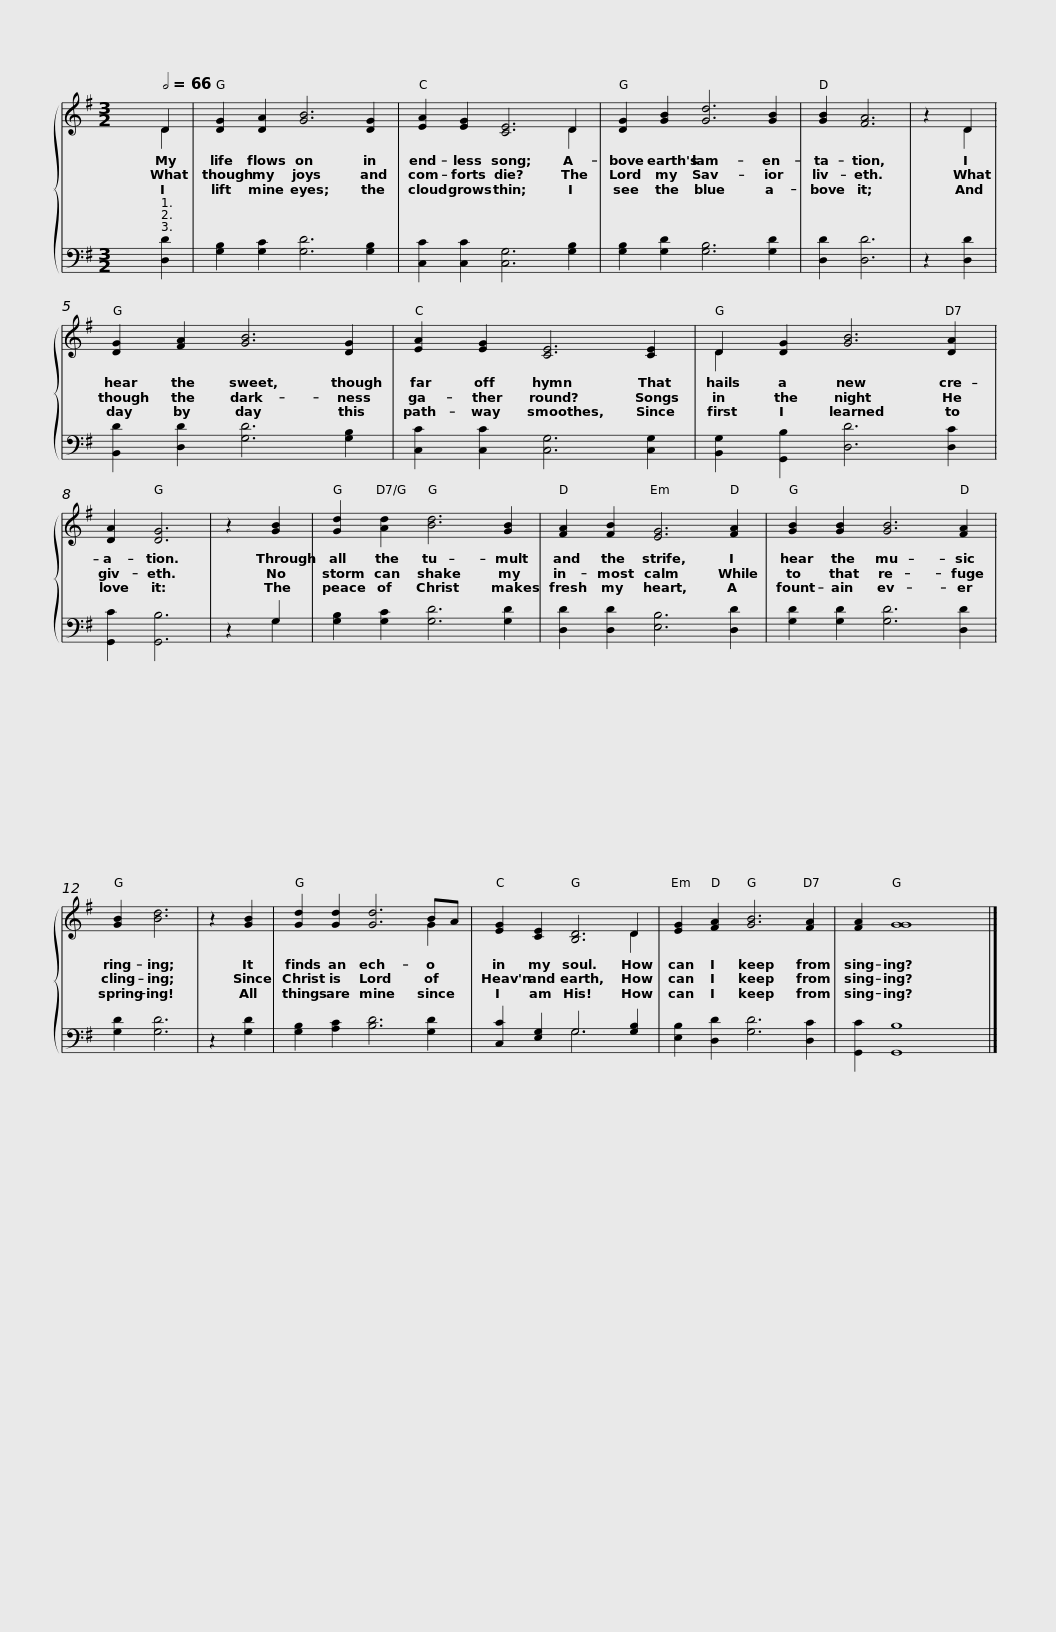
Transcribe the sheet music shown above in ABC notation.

X:1
%%score { ( 1 2 ) | ( 3 4 ) }
L:1/8
M:3/2
I:linebreak $
K:G
V:1 treble
V:2 treble
V:3 bass
V:4 bass
V:1
 x2[Q:1/2=66] D2 | [DG]2 [DA]2 [GB]6 [DG]2 | [EA]2 [EG]2 [CE]6 D2 | [DG]2 [GB]2 [Gd]6 [GB]2 | [GB]2 [FA]6 |$ %5
 z2 D2 | [DG]2 [FA]2 [GB]6 [DG]2 | [EA]2 [EG]2 [CE]6 [CE]2 | D2 [DG]2 [GB]6 [DA]2 | [DA]2 [DG]6 |$ %10
 z2 [GB]2 | [Gd]2 [Ad]2 [Bd]6 [GB]2 | [FA]2 [FB]2 [EG]6 [FA]2 | [GB]2 [GB]2 [GB]6 [FA]2 | [GB]2 [Bd]6 |$ %15
 z2 [GB]2 | [Gd]2 [Gd]2 [Gd]6 BA | [EG]2 [CE]2 [B,D]6 D2 | [EG]2 [FA]2 [GB]6 [FA]2 | [FA]2 [GG]8 x2 |] %20
V:2
 x2 D2 | x12 | x10 D2 | x12 | x8 |$ %5
 z2 D2 | x12 | x12 | D2 x10 | x8 |$ %10
 x4 | x12 | x12 | x12 | x8 |$ %15
 x4 | x10 G2 | x10 D2 | x12 | x12 |] %20
V:3
 x2 [D,D]2 | [G,B,]2 [G,C]2 [G,D]6 [G,B,]2 | [C,C]2 [C,C]2 [C,G,]6 [G,B,]2 | [G,B,]2 [G,D]2 [G,B,]6 [G,D]2 | [D,D]2 [D,D]6 |$ %5
 z2 [D,D]2 | [B,,D]2 [D,D]2 [G,D]6 [G,B,]2 | [C,C]2 [C,C]2 [C,G,]6 [C,G,]2 | [B,,G,]2 [G,,B,]2 [D,D]6 [D,C]2 | [G,,C]2 [G,,B,]6 |$ %10
 z2 G,2 | [G,B,]2 [G,C]2 [G,D]6 [G,D]2 | [D,D]2 [D,D]2 [E,B,]6 [D,D]2 | [G,D]2 [G,D]2 [G,D]6 [D,D]2 | [G,D]2 [G,D]6 |$ %15
 z2 [G,D]2 | [G,B,]2 [A,C]2 [B,D]6 [G,D]2 | [C,C]2 [E,G,]2 G,6 [G,B,]2 | [E,B,]2 [D,D]2 [G,D]6 [D,C]2 | [G,,C]2 [G,,B,]8 x2 |] %20
V:4
 x4 | x12 | x12 | x12 | x8 |$ %5
 x4 | x12 | x12 | x12 | x8 |$ %10
 z2 G,2 | x12 | x12 | x12 | x8 |$ %15
 x4 | x12 | x4 G,6 x2 | x12 | x12 |] %20
